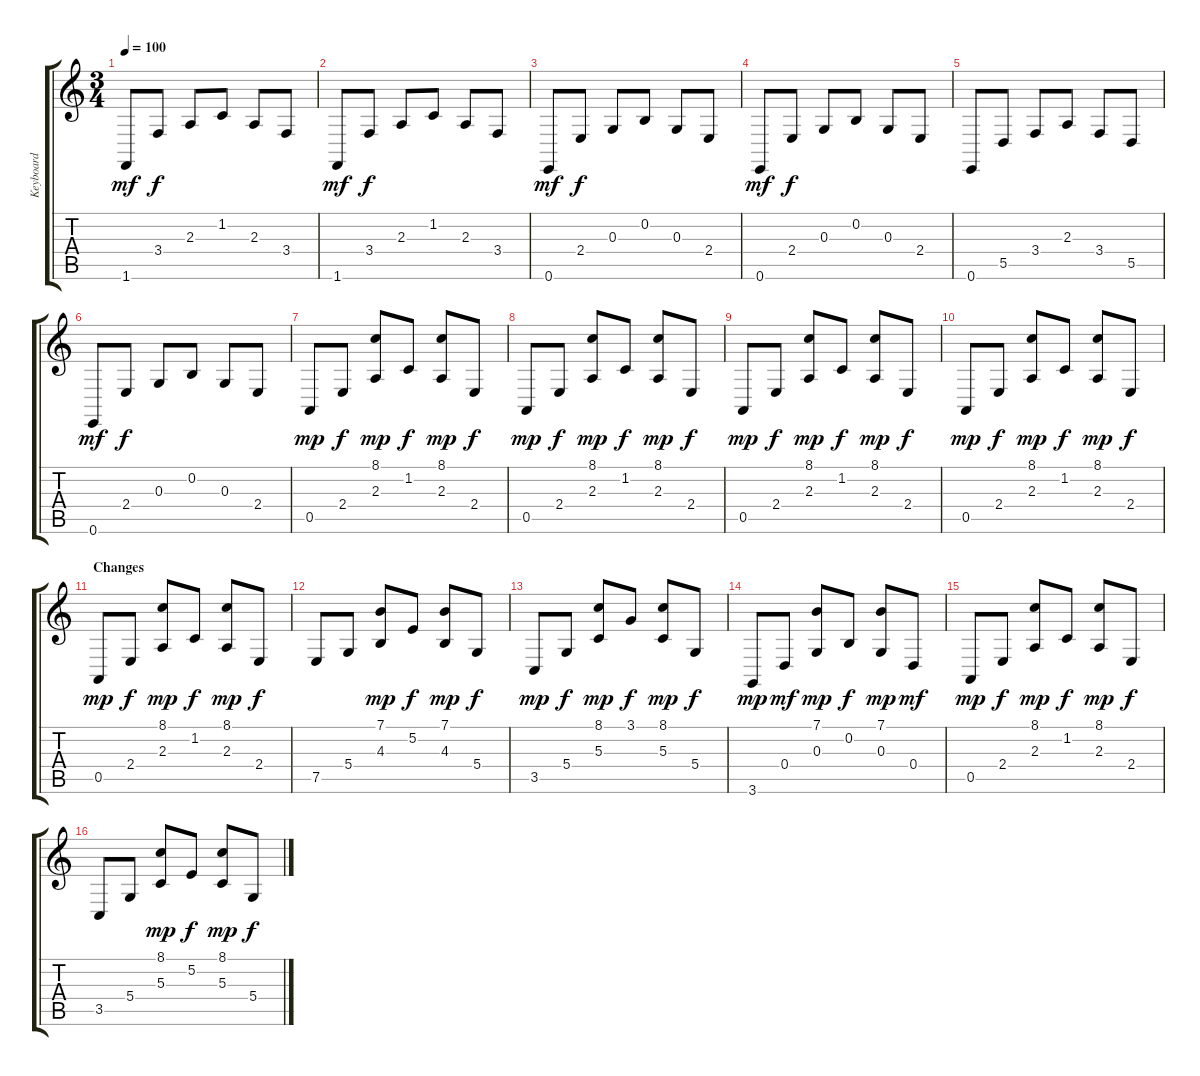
\track ("Keyboard" "Keyboard") {instrument orchestralharp}
\staff {score tabs}
\tuning (E4 B3 G3 D3 A2 E2) {hide}
\ts (3 4)
\tempo 100
\clef g2
\ks c
1.6.8{dy mf} 3.4.8{dy f} 2.3.8 1.2.8 2.3.8 3.4.8 |
1.6.8{dy mf} 3.4.8{dy f} 2.3.8 1.2.8 2.3.8 3.4.8 |
0.6.8{dy mf} 2.4.8{dy f} 0.3.8 0.2.8 0.3.8 2.4.8 |
0.6.8{dy mf} 2.4.8{dy f} 0.3.8 0.2.8 0.3.8 2.4.8 |
0.6.8 5.5.8 3.4.8 2.3.8 3.4.8 5.5.8 |
0.6.8{dy mf} 2.4.8{dy f} 0.3.8 0.2.8 0.3.8 2.4.8 |
0.5.8{dy mp} 2.4.8{dy f} (8.1 2.3).8{dy mp} 1.2.8{dy f} (8.1 2.3).8{dy mp} 2.4.8{dy f} |
0.5.8{dy mp} 2.4.8{dy f} (8.1 2.3).8{dy mp} 1.2.8{dy f} (8.1 2.3).8{dy mp} 2.4.8{dy f} |
0.5.8{dy mp} 2.4.8{dy f} (8.1 2.3).8{dy mp} 1.2.8{dy f} (8.1 2.3).8{dy mp} 2.4.8{dy f} |
0.5.8{dy mp} 2.4.8{dy f} (8.1 2.3).8{dy mp} 1.2.8{dy f} (8.1 2.3).8{dy mp} 2.4.8{dy f} |
\section ("" "Changes")
0.5.8{dy mp} 2.4.8{dy f} (8.1 2.3).8{dy mp} 1.2.8{dy f} (8.1 2.3).8{dy mp} 2.4.8{dy f} |
7.5.8 5.4.8 (7.1 4.3).8{dy mp} 5.2.8{dy f} (7.1 4.3).8{dy mp} 5.4.8{dy f} |
3.5.8{dy mp} 5.4.8{dy f} (8.1 5.3).8{dy mp} 3.1.8{dy f} (8.1 5.3).8{dy mp} 5.4.8{dy f} |
3.6.8{dy mp} 0.4.8{dy mf} (7.1 0.3).8{dy mp} 0.2.8{dy f} (7.1 0.3).8{dy mp} 0.4.8{dy mf} |
0.5.8{dy mp} 2.4.8{dy f} (8.1 2.3).8{dy mp} 1.2.8{dy f} (8.1 2.3).8{dy mp} 2.4.8{dy f} |
3.5.8 5.4.8 (8.1 5.3).8{dy mp} 5.2.8{dy f} (8.1 5.3).8{dy mp} 5.4.8{dy f}
